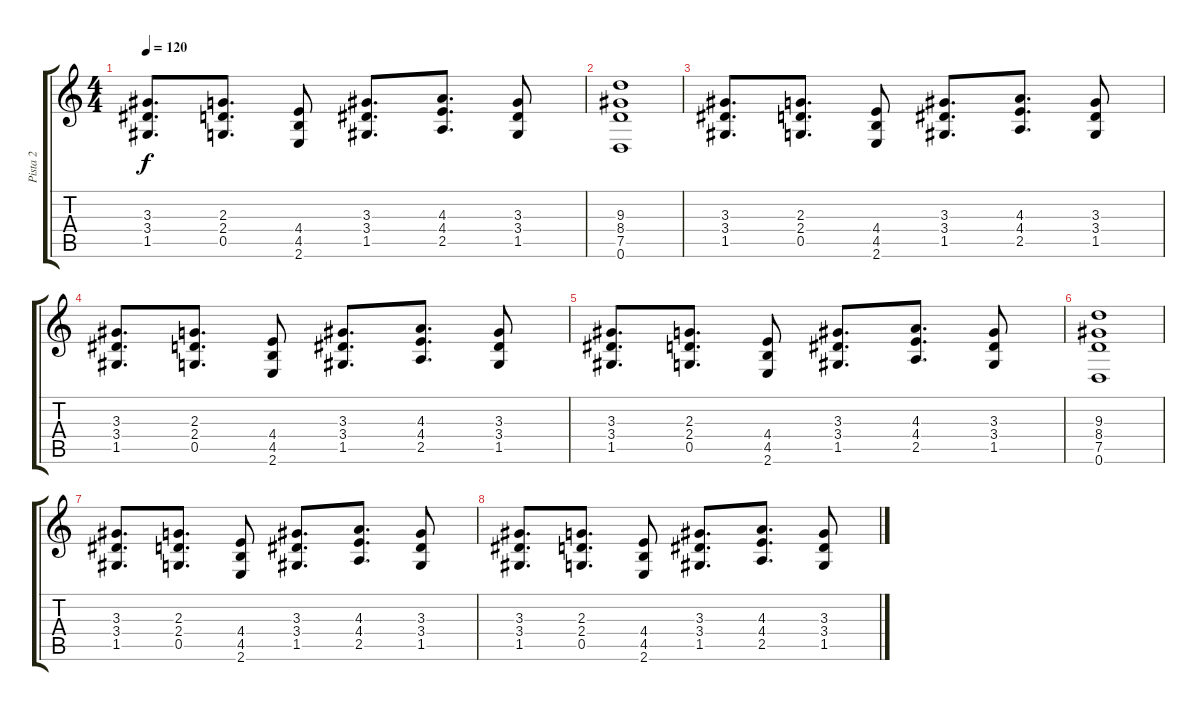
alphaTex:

\track ("Pista 2" "Pista 2") {instrument overdrivenguitar}
\staff {score tabs}
\tuning (D4 A3 F3 C3 G2 D2) {hide}
\ts (4 4)
\tempo 120
\clef g2
\ks c
(3.3 3.4 1.5).8{d dy f} (2.3 2.4 0.5).8{d} (4.4 4.5 2.6).8 (3.3 3.4 1.5).8{d} (4.3 4.4 2.5).8{d} (3.3 3.4 1.5).8 |
(9.3 8.4 7.5 0.6).1 |
(3.3 3.4 1.5).8{d} (2.3 2.4 0.5).8{d} (4.4 4.5 2.6).8 (3.3 3.4 1.5).8{d} (4.3 4.4 2.5).8{d} (3.3 3.4 1.5).8 |
(3.3 3.4 1.5).8{d} (2.3 2.4 0.5).8{d} (4.4 4.5 2.6).8 (3.3 3.4 1.5).8{d} (4.3 4.4 2.5).8{d} (3.3 3.4 1.5).8 |
(3.3 3.4 1.5).8{d} (2.3 2.4 0.5).8{d} (4.4 4.5 2.6).8 (3.3 3.4 1.5).8{d} (4.3 4.4 2.5).8{d} (3.3 3.4 1.5).8 |
(9.3 8.4 7.5 0.6).1 |
(3.3 3.4 1.5).8{d} (2.3 2.4 0.5).8{d} (4.4 4.5 2.6).8 (3.3 3.4 1.5).8{d} (4.3 4.4 2.5).8{d} (3.3 3.4 1.5).8 |
(3.3 3.4 1.5).8{d} (2.3 2.4 0.5).8{d} (4.4 4.5 2.6).8 (3.3 3.4 1.5).8{d} (4.3 4.4 2.5).8{d} (3.3 3.4 1.5).8
